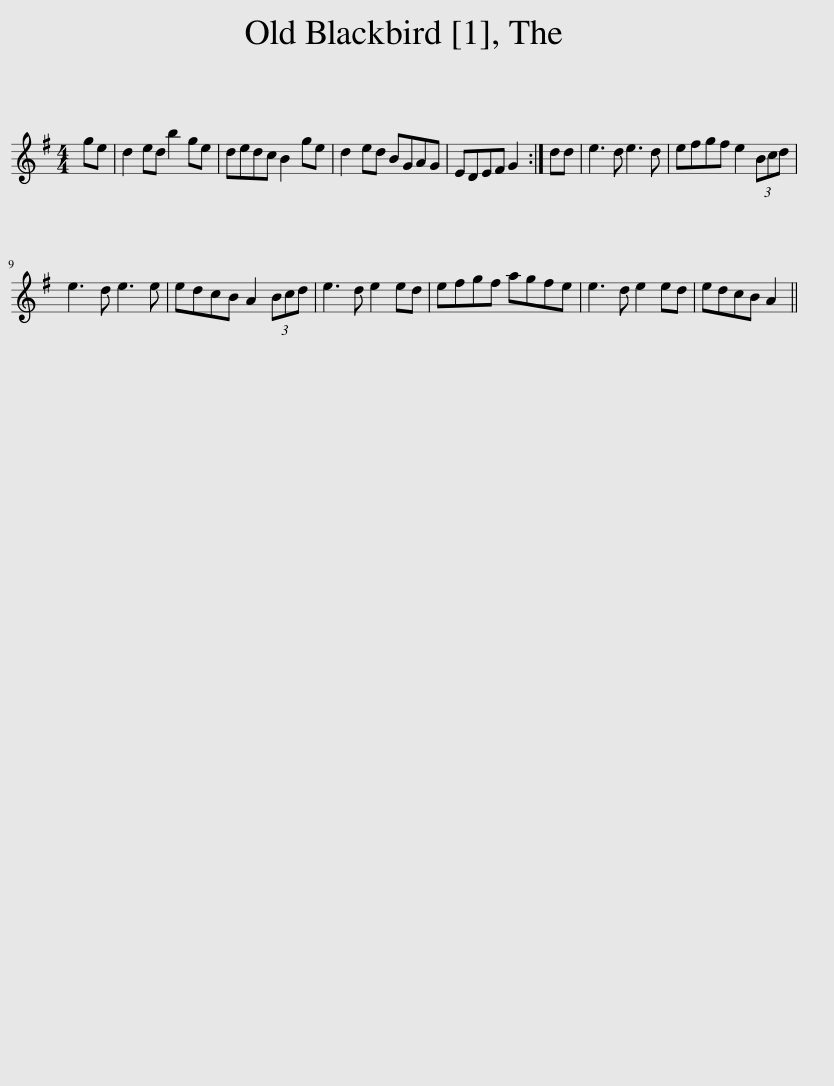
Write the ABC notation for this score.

X:1
L:1/8
M:4/4
I:linebreak $
K:G
V:1 treble
V:1
 ge | d2 ed b2 ge | dedc B2 ge | d2 ed BGAG | EDEF G2 :| %5
 dd | e3 d e3 d | efgf e2 (3Bcd |$ e3 d e3 e | edcB A2 (3Bcd | %10
 e3 d e2 ed | efgf agfe | e3 d e2 ed | edcB A2 || %14
